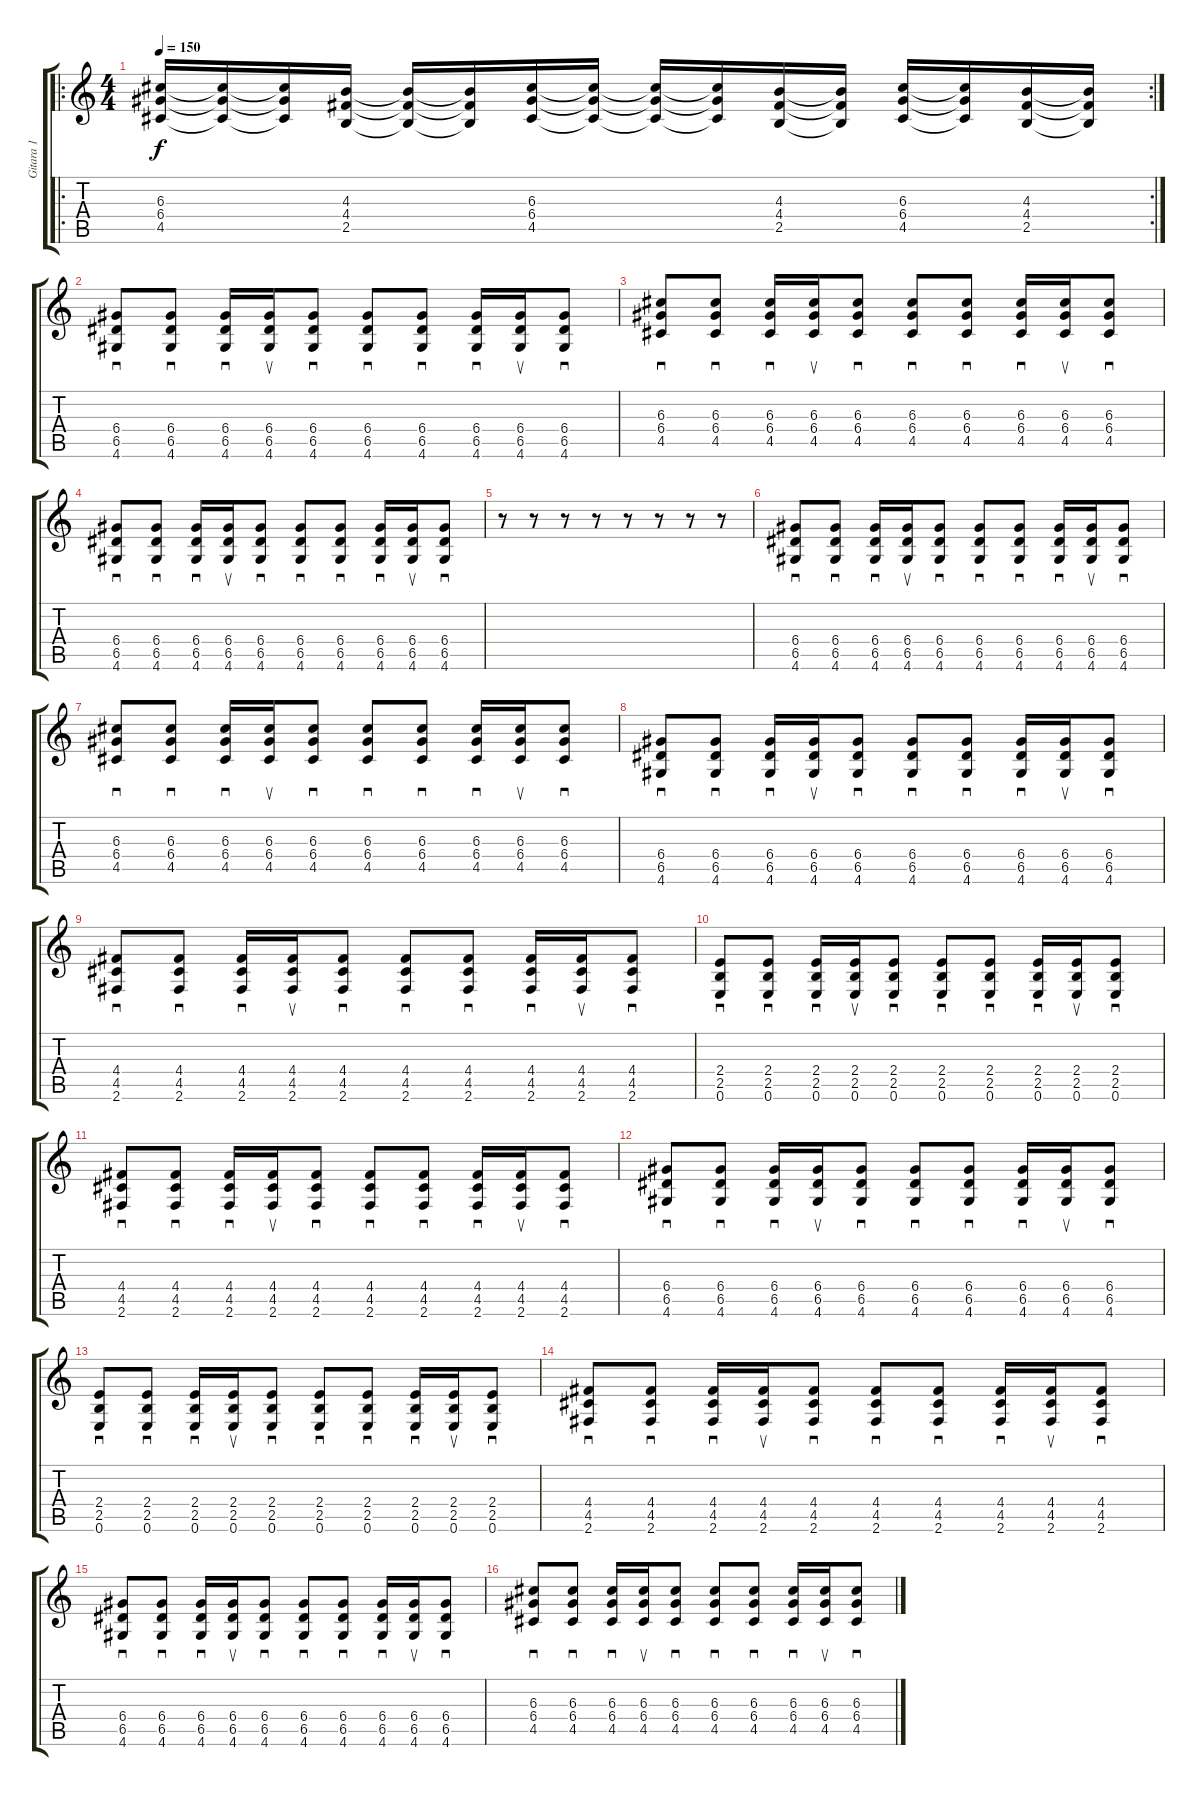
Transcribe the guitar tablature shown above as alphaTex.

\track ("Gitara 1" "Gitara 1") {instrument overdrivenguitar}
\staff {score tabs}
\tuning (E4 B3 G3 D3 A2 E2) {hide}
\ro
\rc 2
\ts (4 4)
\tempo 150
\clef g2
\ks c
(6.3 6.4 4.5).16{dy f instrument overdrivenguitar} (6.3{t} 6.4{t} 4.5{t}).16 (6.3{t} 6.4{t} 4.5{t}).16 (4.3 4.4 2.5).16 (4.3{t} 4.4{t} 2.5{t}).16 (4.3{t} 4.4{t} 2.5{t}).16 (6.3 6.4 4.5).16 (6.3{t} 6.4{t} 4.5{t}).16 (6.3{t} 6.4{t} 4.5{t}).16 (6.3{t} 6.4{t} 4.5{t}).16 (4.3 4.4 2.5).16 (4.3{t} 4.4{t} 2.5{t}).16 (6.3 6.4 4.5).16 (6.3{t} 6.4{t} 4.5{t}).16 (4.3 4.4 2.5).16 (4.3{t} 4.4{t} 2.5{t}).16 |
(6.4 6.5 4.6).8{sd} (6.4 6.5 4.6).8{sd} (6.4 6.5 4.6).16{sd} (6.4 6.5 4.6).16{su} (6.4 6.5 4.6).8{sd} (6.4 6.5 4.6).8{sd} (6.4 6.5 4.6).8{sd} (6.4 6.5 4.6).16{sd} (6.4 6.5 4.6).16{su} (6.4 6.5 4.6).8{sd} |
(6.3 6.4 4.5).8{sd} (6.3 6.4 4.5).8{sd} (6.3 6.4 4.5).16{sd} (6.3 6.4 4.5).16{su} (6.3 6.4 4.5).8{sd} (6.3 6.4 4.5).8{sd} (6.3 6.4 4.5).8{sd} (6.3 6.4 4.5).16{sd} (6.3 6.4 4.5).16{su} (6.3 6.4 4.5).8{sd} |
(6.4 6.5 4.6).8{sd} (6.4 6.5 4.6).8{sd} (6.4 6.5 4.6).16{sd} (6.4 6.5 4.6).16{su} (6.4 6.5 4.6).8{sd} (6.4 6.5 4.6).8{sd} (6.4 6.5 4.6).8{sd} (6.4 6.5 4.6).16{sd} (6.4 6.5 4.6).16{su} (6.4 6.5 4.6).8{sd} |
r.8 r.8 r.8 r.8 r.8 r.8 r.8 r.8 |
(6.4 6.5 4.6).8{sd} (6.4 6.5 4.6).8{sd} (6.4 6.5 4.6).16{sd} (6.4 6.5 4.6).16{su} (6.4 6.5 4.6).8{sd} (6.4 6.5 4.6).8{sd} (6.4 6.5 4.6).8{sd} (6.4 6.5 4.6).16{sd} (6.4 6.5 4.6).16{su} (6.4 6.5 4.6).8{sd} |
(6.3 6.4 4.5).8{sd} (6.3 6.4 4.5).8{sd} (6.3 6.4 4.5).16{sd} (6.3 6.4 4.5).16{su} (6.3 6.4 4.5).8{sd} (6.3 6.4 4.5).8{sd} (6.3 6.4 4.5).8{sd} (6.3 6.4 4.5).16{sd} (6.3 6.4 4.5).16{su} (6.3 6.4 4.5).8{sd} |
(6.4 6.5 4.6).8{sd} (6.4 6.5 4.6).8{sd} (6.4 6.5 4.6).16{sd} (6.4 6.5 4.6).16{su} (6.4 6.5 4.6).8{sd} (6.4 6.5 4.6).8{sd} (6.4 6.5 4.6).8{sd} (6.4 6.5 4.6).16{sd} (6.4 6.5 4.6).16{su} (6.4 6.5 4.6).8{sd} |
(4.4 4.5 2.6).8{sd} (4.4 4.5 2.6).8{sd} (4.4 4.5 2.6).16{sd} (4.4 4.5 2.6).16{su} (4.4 4.5 2.6).8{sd} (4.4 4.5 2.6).8{sd} (4.4 4.5 2.6).8{sd} (4.4 4.5 2.6).16{sd} (4.4 4.5 2.6).16{su} (4.4 4.5 2.6).8{sd} |
(2.4 2.5 0.6).8{sd} (2.4 2.5 0.6).8{sd} (2.4 2.5 0.6).16{sd} (2.4 2.5 0.6).16{su} (2.4 2.5 0.6).8{sd} (2.4 2.5 0.6).8{sd} (2.4 2.5 0.6).8{sd} (2.4 2.5 0.6).16{sd} (2.4 2.5 0.6).16{su} (2.4 2.5 0.6).8{sd} |
(4.4 4.5 2.6).8{sd} (4.4 4.5 2.6).8{sd} (4.4 4.5 2.6).16{sd} (4.4 4.5 2.6).16{su} (4.4 4.5 2.6).8{sd} (4.4 4.5 2.6).8{sd} (4.4 4.5 2.6).8{sd} (4.4 4.5 2.6).16{sd} (4.4 4.5 2.6).16{su} (4.4 4.5 2.6).8{sd} |
(6.4 6.5 4.6).8{sd} (6.4 6.5 4.6).8{sd} (6.4 6.5 4.6).16{sd} (6.4 6.5 4.6).16{su} (6.4 6.5 4.6).8{sd} (6.4 6.5 4.6).8{sd} (6.4 6.5 4.6).8{sd} (6.4 6.5 4.6).16{sd} (6.4 6.5 4.6).16{su} (6.4 6.5 4.6).8{sd} |
(2.4 2.5 0.6).8{sd} (2.4 2.5 0.6).8{sd} (2.4 2.5 0.6).16{sd} (2.4 2.5 0.6).16{su} (2.4 2.5 0.6).8{sd} (2.4 2.5 0.6).8{sd} (2.4 2.5 0.6).8{sd} (2.4 2.5 0.6).16{sd} (2.4 2.5 0.6).16{su} (2.4 2.5 0.6).8{sd} |
(4.4 4.5 2.6).8{sd} (4.4 4.5 2.6).8{sd} (4.4 4.5 2.6).16{sd} (4.4 4.5 2.6).16{su} (4.4 4.5 2.6).8{sd} (4.4 4.5 2.6).8{sd} (4.4 4.5 2.6).8{sd} (4.4 4.5 2.6).16{sd} (4.4 4.5 2.6).16{su} (4.4 4.5 2.6).8{sd} |
(6.4 6.5 4.6).8{sd} (6.4 6.5 4.6).8{sd} (6.4 6.5 4.6).16{sd} (6.4 6.5 4.6).16{su} (6.4 6.5 4.6).8{sd} (6.4 6.5 4.6).8{sd} (6.4 6.5 4.6).8{sd} (6.4 6.5 4.6).16{sd} (6.4 6.5 4.6).16{su} (6.4 6.5 4.6).8{sd} |
(6.3 6.4 4.5).8{sd} (6.3 6.4 4.5).8{sd} (6.3 6.4 4.5).16{sd} (6.3 6.4 4.5).16{su} (6.3 6.4 4.5).8{sd} (6.3 6.4 4.5).8{sd} (6.3 6.4 4.5).8{sd} (6.3 6.4 4.5).16{sd} (6.3 6.4 4.5).16{su} (6.3 6.4 4.5).8{sd}
